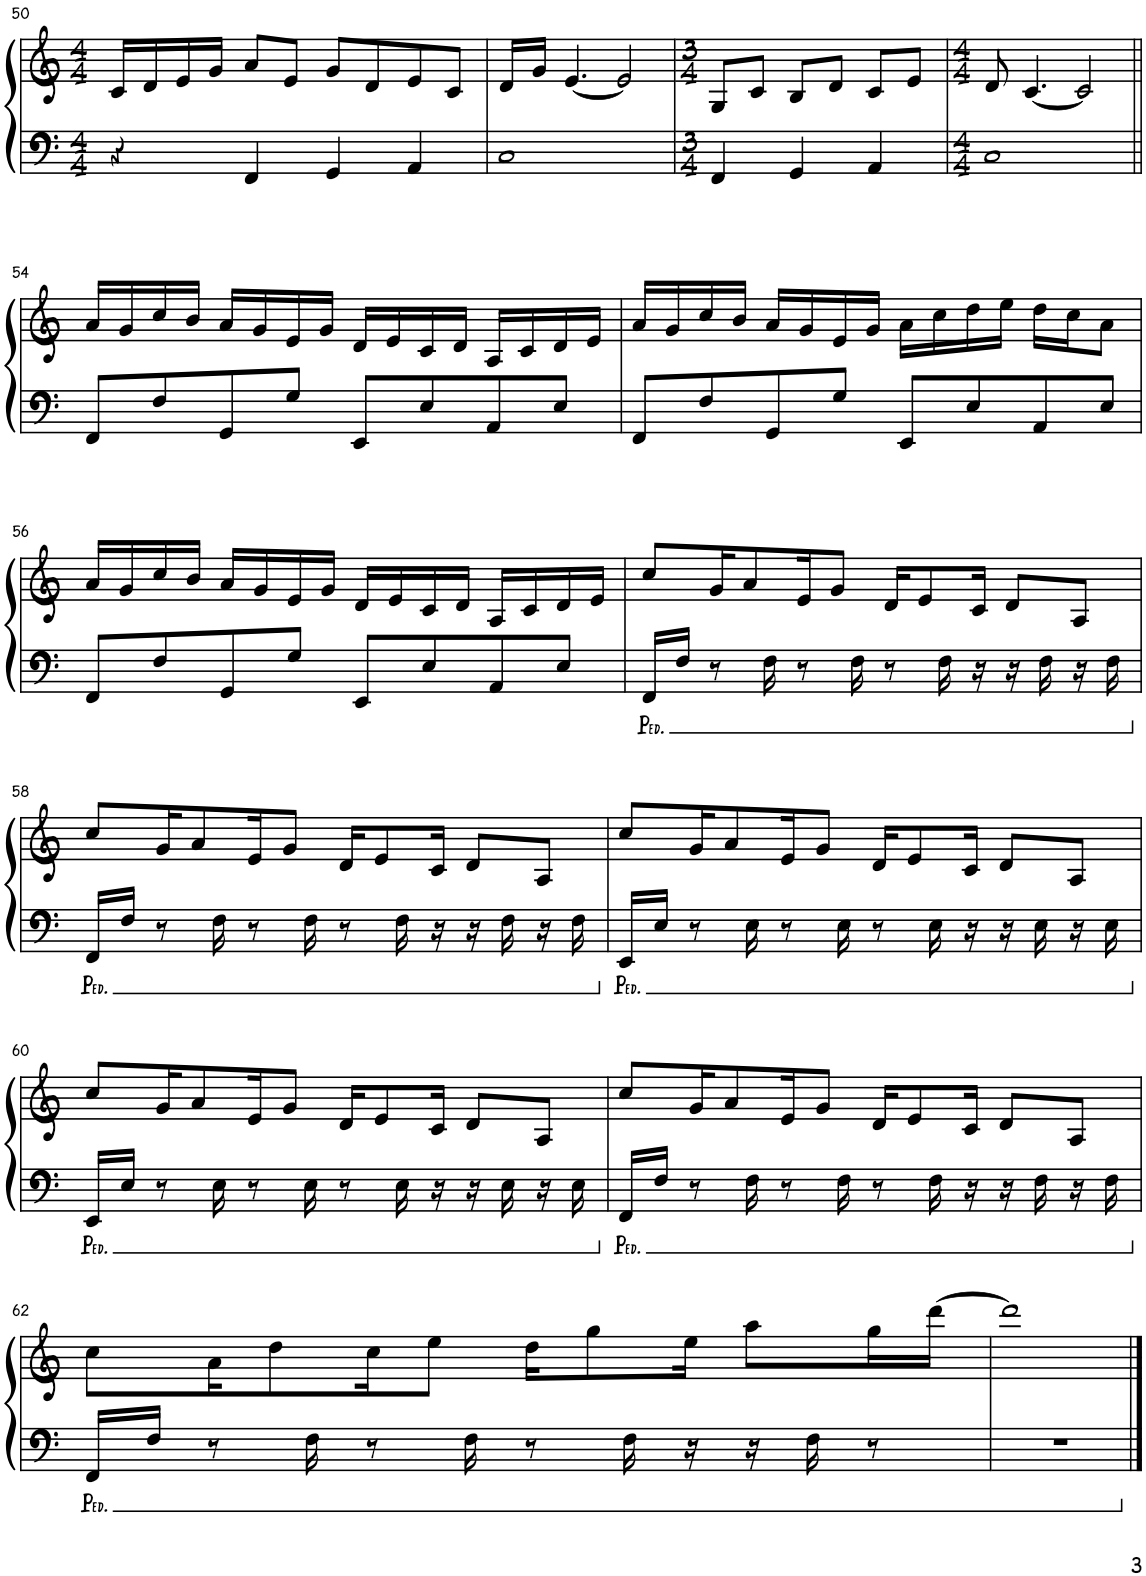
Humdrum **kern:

**kern	**kern
*part1	*part1
*staff2	*staff1
*I"Piano	*
*I'Pno.	*
!!LO:PB:g=z
*clefF4	*clefG2
*k[]	*k[]
*M4/4	*M4/4
=50	=50
4r	16c/LL
.	16d/
.	16e/
.	16g/JJ
4FF/	8a/L
.	8e/J
4GG/	8g/L
.	8d/
4AA/	8e/
.	8c/J
=51	=51
1C	16d/LL
.	16g/JJ
.	[4.e/
.	2e/]
=52	=52
*M3/4	*M3/4
4FF/	8G/L
.	8c/J
4GG/	8B/L
.	8d/J
4AA/	8c/L
.	8e/J
=53	=53
*M4/4	*M4/4
1C	8d/
.	[4.c/
.	2c/]
!!LO:LB:g=z
=54||	=54||
8FF/L	16a/LL
.	16g/
8F/	16cc/
.	16b/JJ
8GG/	16a/LL
.	16g/
8G/J	16e/
.	16g/JJ
8EE/L	16d/LL
.	16e/
8E/	16c/
.	16d/JJ
8AA/	16A/LL
.	16c/
8E/J	16d/
.	16e/JJ
=55	=55
8FF/L	16a/LL
.	16g/
8F/	16cc/
.	16b/JJ
8GG/	16a/LL
.	16g/
8G/J	16e/
.	16g/JJ
8EE/L	16a\LL
.	16cc\
8E/	16dd\
.	16ee\JJ
8AA/	16dd\LL
.	16cc\J
8E/J	8a\J
!!LO:LB:g=z
=56	=56
8FF/L	16a/LL
.	16g/
8F/	16cc/
.	16b/JJ
8GG/	16a/LL
.	16g/
8G/J	16e/
.	16g/JJ
8EE/L	16d/LL
.	16e/
8E/	16c/
.	16d/JJ
8AA/	16A/LL
.	16c/
8E/J	16d/
.	16e/JJ
=57	=57
16FF/LL	8cc/L
16F/JJ	.
8r	16g/K
.	8a/
16F\	.
8r	16e/K
.	8g/J
16F\	.
8r	16d/KL
.	8e/
16F\	.
16r	16c/Jk
16r	8d/L
16F\	.
16r	8A/J
16F\	.
!!LO:LB:g=z
=58	=58
16FF/LL	8cc/L
16F/JJ	.
8r	16g/K
.	8a/
16F\	.
8r	16e/K
.	8g/J
16F\	.
8r	16d/KL
.	8e/
16F\	.
16r	16c/Jk
16r	8d/L
16F\	.
16r	8A/J
16F\	.
=59	=59
16EE/LL	8cc/L
16E/JJ	.
8r	16g/K
.	8a/
16E\	.
8r	16e/K
.	8g/J
16E\	.
8r	16d/KL
.	8e/
16E\	.
16r	16c/Jk
16r	8d/L
16E\	.
16r	8A/J
16E\	.
!!LO:LB:g=z
=60	=60
16EE/LL	8cc/L
16E/JJ	.
8r	16g/K
.	8a/
16E\	.
8r	16e/K
.	8g/J
16E\	.
8r	16d/KL
.	8e/
16E\	.
16r	16c/Jk
16r	8d/L
16E\	.
16r	8A/J
16E\	.
=61	=61
16FF/LL	8cc/L
16F/JJ	.
8r	16g/K
.	8a/
16F\	.
8r	16e/K
.	8g/J
16F\	.
8r	16d/KL
.	8e/
16F\	.
16r	16c/Jk
16r	8d/L
16F\	.
16r	8A/J
16F\	.
!!LO:LB:g=z
=62	=62
16FF/LL	8cc\L
16F/JJ	.
8r	16a\K
.	8dd\
16F\	.
8r	16cc\K
.	8ee\J
16F\	.
8r	16dd\KL
.	8gg\
16F\	.
16r	16ee\Jk
16r	8aa\L
16F\	.
8r	16gg\L
.	[16ddd\JJ
=63	=63
1r	1ddd]
==	==
*-	*-
